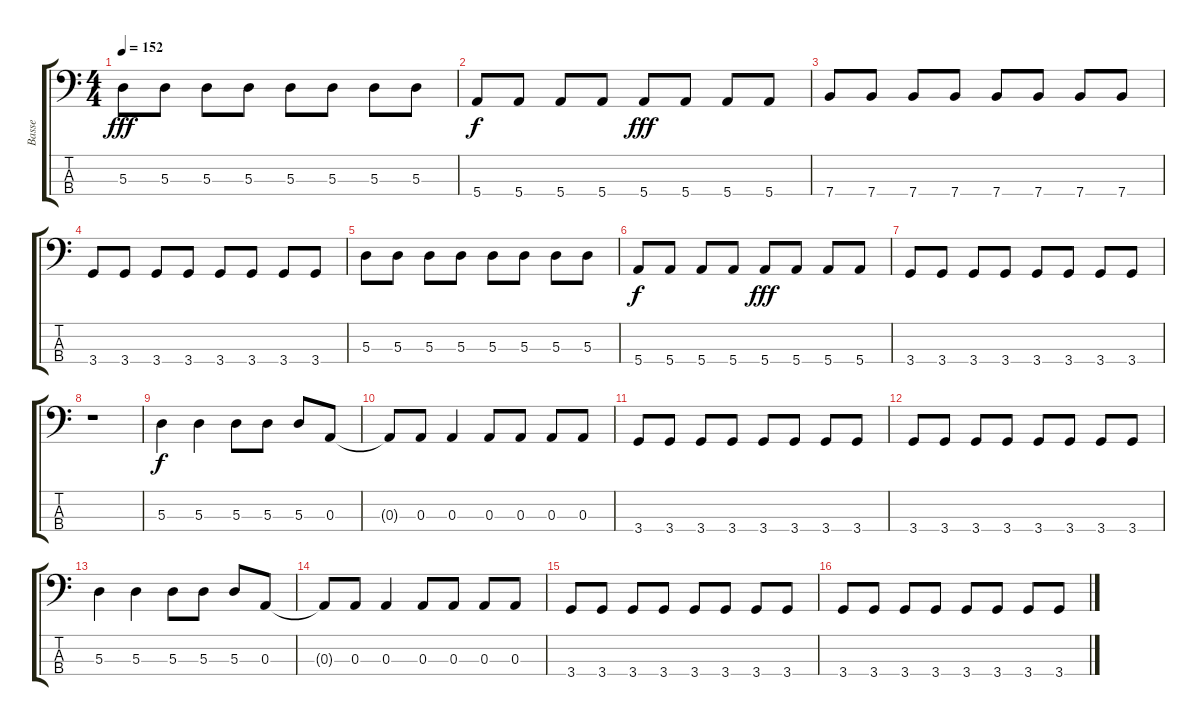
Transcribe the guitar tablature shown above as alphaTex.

\track ("Basse" "Basse") {instrument electricbasspick}
\staff {score tabs}
\tuning (G2 D2 A1 E1) {hide}
\ts (4 4)
\tempo 152
\clef f4
\ks c
5.3.8{dy fff} 5.3.8 5.3.8 5.3.8 5.3.8 5.3.8 5.3.8 5.3.8 |
5.4.8{dy f} 5.4.8 5.4.8 5.4.8 5.4.8{dy fff} 5.4.8 5.4.8 5.4.8 |
7.4.8 7.4.8 7.4.8 7.4.8 7.4.8 7.4.8 7.4.8 7.4.8 |
3.4.8 3.4.8 3.4.8 3.4.8 3.4.8 3.4.8 3.4.8 3.4.8 |
5.3.8 5.3.8 5.3.8 5.3.8 5.3.8 5.3.8 5.3.8 5.3.8 |
5.4.8{dy f} 5.4.8 5.4.8 5.4.8 5.4.8{dy fff} 5.4.8 5.4.8 5.4.8 |
3.4.8 3.4.8 3.4.8 3.4.8 3.4.8 3.4.8 3.4.8 3.4.8 |
r.1 |
5.3.4{dy f} 5.3.4 5.3.8 5.3.8 5.3.8 0.3.8 |
0.3{t}.8 0.3.8 0.3.4 0.3.8 0.3.8 0.3.8 0.3.8 |
3.4.8 3.4.8 3.4.8 3.4.8 3.4.8 3.4.8 3.4.8 3.4.8 |
3.4.8 3.4.8 3.4.8 3.4.8 3.4.8 3.4.8 3.4.8 3.4.8 |
5.3.4 5.3.4 5.3.8 5.3.8 5.3.8 0.3.8 |
0.3{t}.8 0.3.8 0.3.4 0.3.8 0.3.8 0.3.8 0.3.8 |
3.4.8 3.4.8 3.4.8 3.4.8 3.4.8 3.4.8 3.4.8 3.4.8 |
3.4.8 3.4.8 3.4.8 3.4.8 3.4.8 3.4.8 3.4.8 3.4.8
